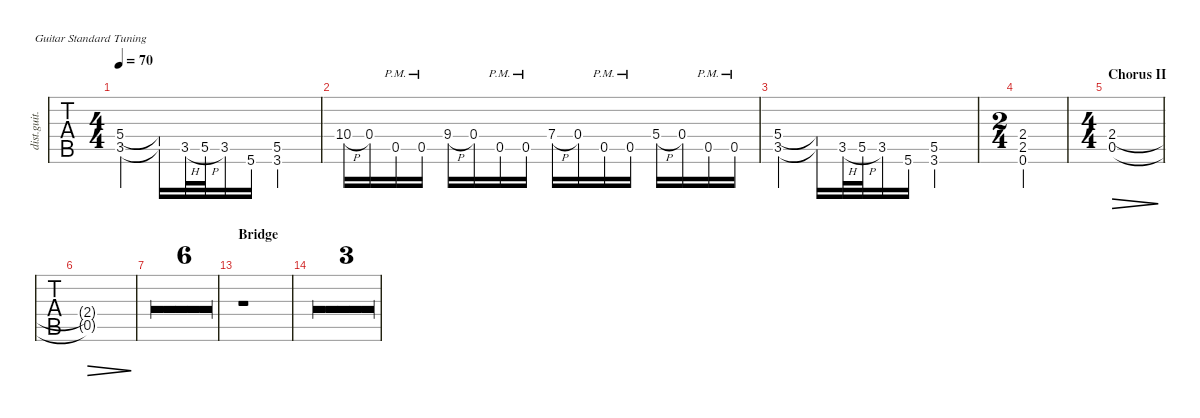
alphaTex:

\defaultSystemsLayout 4
\hideDynamics
\bracketExtendMode nobrackets
\otherSystemsTrackNameOrientation horizontal
\track ("Rhythm Guitar (Kirk)" "dist.guit.") {defaultSystemsLayout 4 multiBarRest instrument distortionguitar}
\staff {tabs}
\tuning (E4 B3 G3 D3 A2 E2)
\ts (4 4)
\tempo 70
\clef g2
\ks c
(3.5 5.4).4{dy mf} (3.5{t} 5.4{t}).16 3.5{h}.32 5.5{h}.32 3.5.16 5.6.16 (3.6 5.5).2 |
10.4{h}.16 0.4.16 0.5{pm}.16 0.5{pm}.16 9.4{h}.16 0.4.16 0.5{pm}.16 0.5{pm}.16 7.4{h}.16 0.4.16 0.5{pm}.16 0.5{pm}.16 5.4{h}.16 0.4.16 0.5{pm}.16 0.5{pm}.16 |
(3.5 5.4).4 (3.5{t} 5.4{t}).16 3.5{h}.32 5.5{h}.32 3.5.16 5.6.16 (3.6 5.5).2 |
\ts (2 4)
\beaming (8 2 2)
(0.6 2.5 2.4).2 |
\ts (4 4)
\beaming (8 2 2 2 2)
\section ("" "Chorus II")
(0.5 2.4).1{dec} |
(2.4{t} 0.5{t}).1{dec} |
r.1 |
r.1 |
r.1 |
r.1 |
r.1 |
r.1 |
\section ("" "Bridge")
r.1 |
r.1 |
r.1 |
r.1
